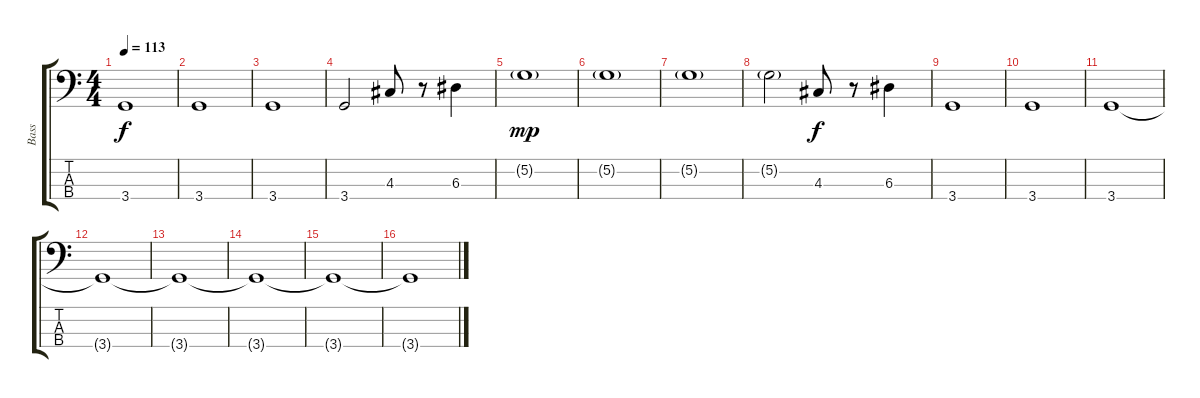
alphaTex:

\track ("Bass" "Bass") {instrument electricbassfinger}
\staff {score tabs}
\tuning (G2 D2 A1 E1) {hide}
\ts (4 4)
\tempo 113
\clef f4
\ks c
3.4.1{dy f} |
3.4.1 |
3.4.1 |
3.4.2 4.3.8 r.8 6.3.4 |
5.2{g}.1{dy mp} |
5.2{g}.1 |
5.2{g}.1 |
5.2{g}.2 4.3.8{dy f} r.8 6.3.4 |
3.4.1 |
3.4.1 |
3.4.1 |
3.4{t}.1 |
3.4{t}.1 |
3.4{t}.1 |
3.4{t}.1 |
3.4{t}.1
